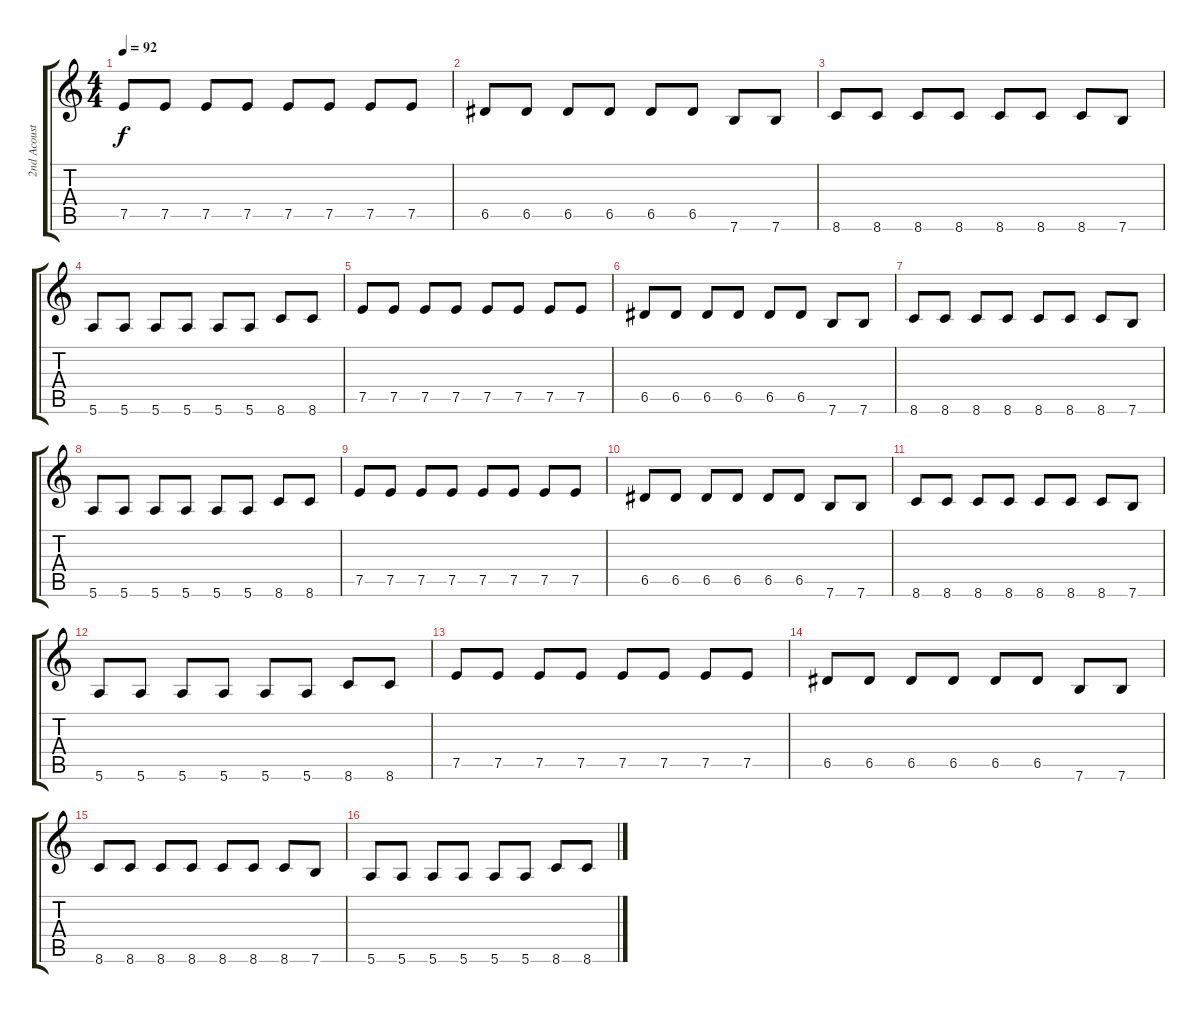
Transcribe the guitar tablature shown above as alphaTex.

\track ("2nd Acoustic Gutitar" "2nd Acoust") {instrument acousticguitarnylon}
\staff {score tabs}
\tuning (E4 B3 G3 D3 A2 E2) {hide}
\ts (4 4)
\tempo 92
\clef g2
\ks c
7.5.8{dy f volume 9 instrument acousticguitarnylon} 7.5.8 7.5.8 7.5.8 7.5.8 7.5.8 7.5.8 7.5.8 |
6.5.8 6.5.8 6.5.8 6.5.8 6.5.8 6.5.8 7.6.8 7.6.8 |
8.6.8 8.6.8 8.6.8 8.6.8 8.6.8 8.6.8 8.6.8 7.6.8 |
5.6.8 5.6.8 5.6.8 5.6.8 5.6.8 5.6.8 8.6.8 8.6.8 |
7.5.8{volume 9 instrument acousticguitarnylon} 7.5.8 7.5.8 7.5.8 7.5.8 7.5.8 7.5.8 7.5.8 |
6.5.8 6.5.8 6.5.8 6.5.8 6.5.8 6.5.8 7.6.8 7.6.8 |
8.6.8 8.6.8 8.6.8 8.6.8 8.6.8 8.6.8 8.6.8 7.6.8 |
5.6.8 5.6.8 5.6.8 5.6.8 5.6.8 5.6.8 8.6.8 8.6.8 |
7.5.8{volume 9 instrument acousticguitarnylon} 7.5.8 7.5.8 7.5.8 7.5.8 7.5.8 7.5.8 7.5.8 |
6.5.8 6.5.8 6.5.8 6.5.8 6.5.8 6.5.8 7.6.8 7.6.8 |
8.6.8 8.6.8 8.6.8 8.6.8 8.6.8 8.6.8 8.6.8 7.6.8 |
5.6.8 5.6.8 5.6.8 5.6.8 5.6.8 5.6.8 8.6.8 8.6.8 |
7.5.8{volume 9 instrument acousticguitarnylon} 7.5.8 7.5.8 7.5.8 7.5.8 7.5.8 7.5.8 7.5.8 |
6.5.8 6.5.8 6.5.8 6.5.8 6.5.8 6.5.8 7.6.8 7.6.8 |
8.6.8 8.6.8 8.6.8 8.6.8 8.6.8 8.6.8 8.6.8 7.6.8 |
5.6.8 5.6.8 5.6.8 5.6.8 5.6.8 5.6.8 8.6.8 8.6.8
